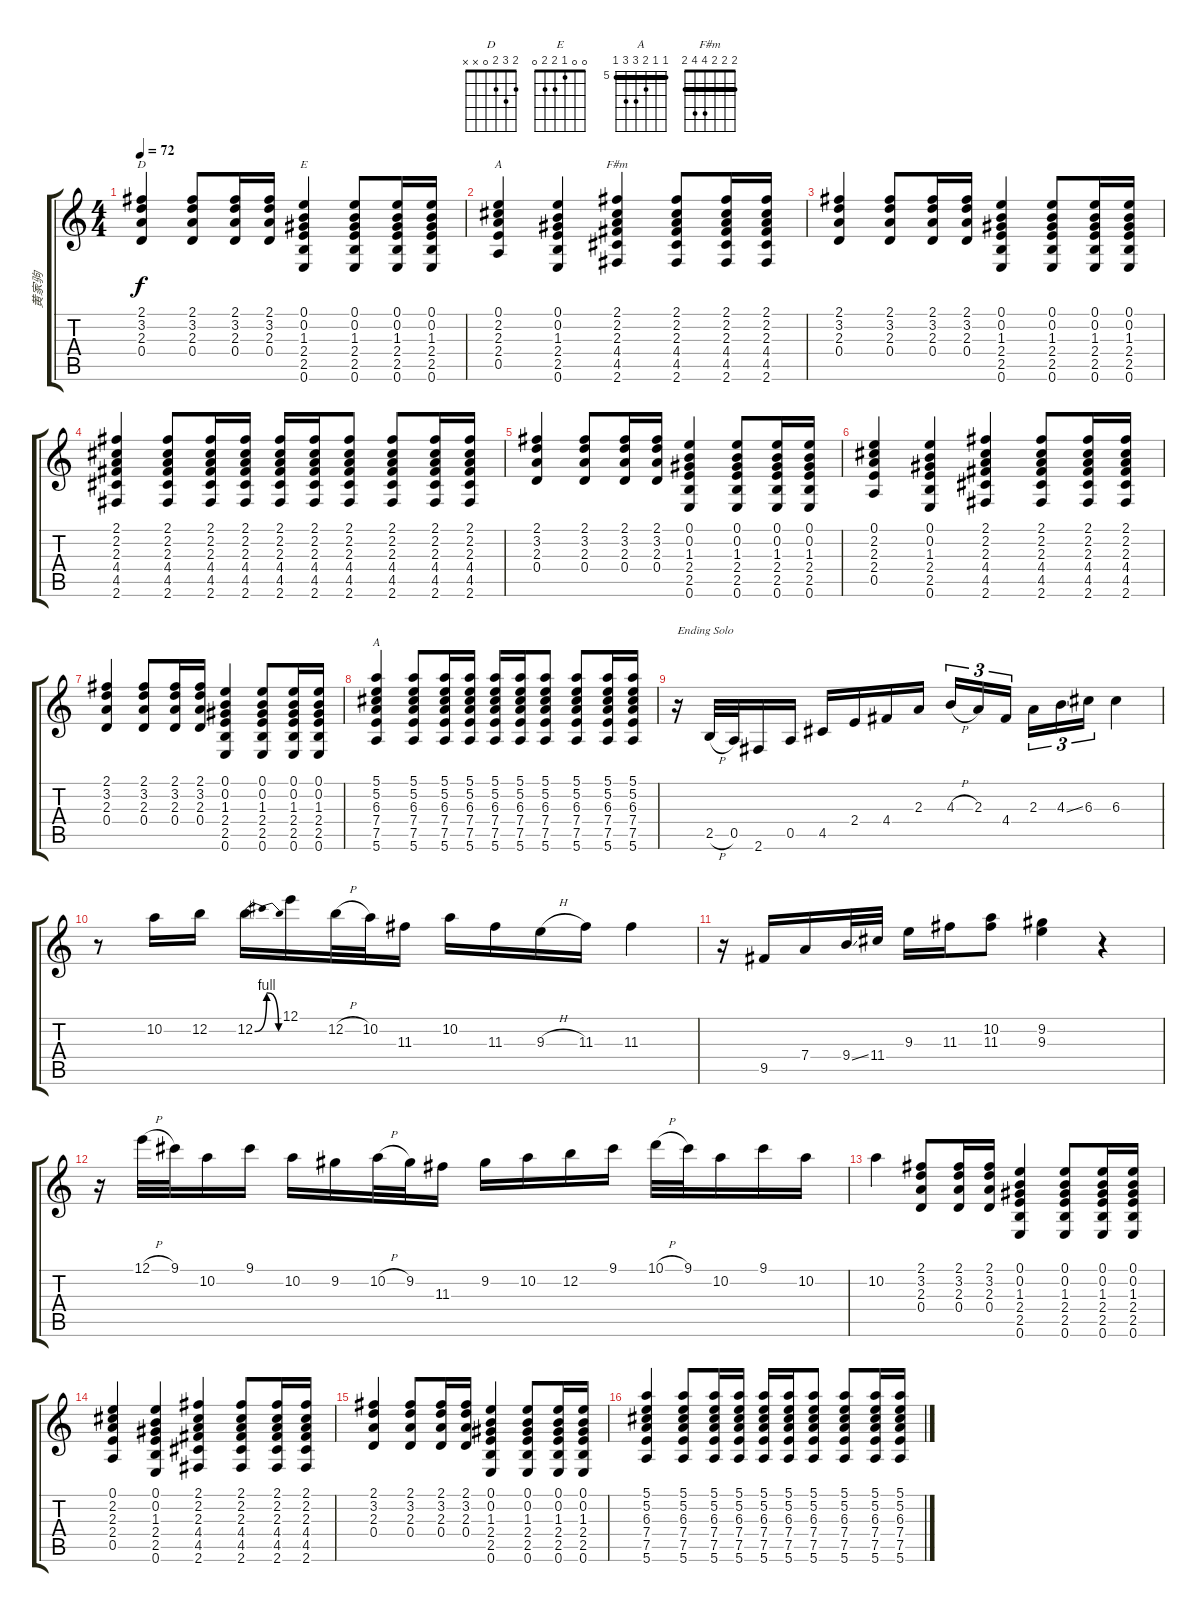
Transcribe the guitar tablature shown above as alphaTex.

\track ("黄家驹" "黄家驹") {instrument acousticguitarsteel}
\staff {score tabs}
\tuning (E4 B3 G3 D3 A2 E2) {hide}
\chord ("D" 2 3 2 0 x x)
\chord ("E" 0 0 1 2 2 0)
\chord ("A" 0 2 2 2 0 x)
\chord ("F#m" 2 2 2 4 4 2) {barre 2}
\chord ("A" 5 5 6 7 7 5) {firstfret 5 barre 5}
\ts (4 4)
\tempo 72
\clef g2
\ks c
(2.1 3.2 2.3 0.4).4{ch "D" dy f} (2.1 3.2 2.3 0.4).8 (2.1 3.2 2.3 0.4).16 (2.1 3.2 2.3 0.4).16 (0.1 0.2 1.3 2.4 2.5 0.6).4{ch "E"} (0.1 0.2 1.3 2.4 2.5 0.6).8 (0.1 0.2 1.3 2.4 2.5 0.6).16 (0.1 0.2 1.3 2.4 2.5 0.6).16 |
(0.1 2.2 2.3 2.4 0.5).4{ch "A"} (0.1 0.2 1.3 2.4 2.5 0.6).4 (2.1 2.2 2.3 4.4 4.5 2.6).4{ch "F#m"} (2.1 2.2 2.3 4.4 4.5 2.6).8 (2.1 2.2 2.3 4.4 4.5 2.6).16 (2.1 2.2 2.3 4.4 4.5 2.6).16 |
(2.1 3.2 2.3 0.4).4 (2.1 3.2 2.3 0.4).8 (2.1 3.2 2.3 0.4).16 (2.1 3.2 2.3 0.4).16 (0.1 0.2 1.3 2.4 2.5 0.6).4 (0.1 0.2 1.3 2.4 2.5 0.6).8 (0.1 0.2 1.3 2.4 2.5 0.6).16 (0.1 0.2 1.3 2.4 2.5 0.6).16 |
(2.1 2.2 2.3 4.4 4.5 2.6).4 (2.1 2.2 2.3 4.4 4.5 2.6).8 (2.1 2.2 2.3 4.4 4.5 2.6).16 (2.1 2.2 2.3 4.4 4.5 2.6).16 (2.1 2.2 2.3 4.4 4.5 2.6).16 (2.1 2.2 2.3 4.4 4.5 2.6).16 (2.1 2.2 2.3 4.4 4.5 2.6).8 (2.1 2.2 2.3 4.4 4.5 2.6).8 (2.1 2.2 2.3 4.4 4.5 2.6).16 (2.1 2.2 2.3 4.4 4.5 2.6).16 |
(2.1 3.2 2.3 0.4).4 (2.1 3.2 2.3 0.4).8 (2.1 3.2 2.3 0.4).16 (2.1 3.2 2.3 0.4).16 (0.1 0.2 1.3 2.4 2.5 0.6).4 (0.1 0.2 1.3 2.4 2.5 0.6).8 (0.1 0.2 1.3 2.4 2.5 0.6).16 (0.1 0.2 1.3 2.4 2.5 0.6).16 |
(0.1 2.2 2.3 2.4 0.5).4 (0.1 0.2 1.3 2.4 2.5 0.6).4 (2.1 2.2 2.3 4.4 4.5 2.6).4 (2.1 2.2 2.3 4.4 4.5 2.6).8 (2.1 2.2 2.3 4.4 4.5 2.6).16 (2.1 2.2 2.3 4.4 4.5 2.6).16 |
(2.1 3.2 2.3 0.4).4 (2.1 3.2 2.3 0.4).8 (2.1 3.2 2.3 0.4).16 (2.1 3.2 2.3 0.4).16 (0.1 0.2 1.3 2.4 2.5 0.6).4 (0.1 0.2 1.3 2.4 2.5 0.6).8 (0.1 0.2 1.3 2.4 2.5 0.6).16 (0.1 0.2 1.3 2.4 2.5 0.6).16 |
(5.1 5.2 6.3 7.4 7.5 5.6).4{ch "A"} (5.1 5.2 6.3 7.4 7.5 5.6).8 (5.1 5.2 6.3 7.4 7.5 5.6).16 (5.1 5.2 6.3 7.4 7.5 5.6).16 (5.1 5.2 6.3 7.4 7.5 5.6).16 (5.1 5.2 6.3 7.4 7.5 5.6).16 (5.1 5.2 6.3 7.4 7.5 5.6).8 (5.1 5.2 6.3 7.4 7.5 5.6).8 (5.1 5.2 6.3 7.4 7.5 5.6).16 (5.1 5.2 6.3 7.4 7.5 5.6).16 |
r.16{txt "Ending Solo" volume 16} 2.5{h}.32 0.5.32 2.6.16 0.5.16 4.5.16 2.4.16 4.4.16 2.3.16 4.3{h}.16{tu (3 2)} 2.3.16{tu (3 2)} 4.4.16{tu (3 2)} 2.3.16{tu (3 2)} 4.3{ss}.16{tu (3 2)} 6.3.16{tu (3 2)} 6.3.4 |
r.8 10.2.16 12.2.16 12.2{be (bendrelease 0 0 20 4 20 4 60 0)}.16 12.1.16 12.2{h}.32 10.2.32 11.3.16 10.2.16 11.3.16 9.3{h}.16 11.3.16 11.3.4 |
r.16 9.5.16 7.4.16 9.4{ss}.32 11.4.32 9.3.16 11.3.16 (10.2 11.3).8 (9.2 9.3).4 r.4 |
r.16 12.1{h}.32 9.1.32 10.2.16 9.1.16 10.2.16 9.2.16 10.2{h}.32 9.2.32 11.3.16 9.2.16 10.2.16 12.2.16 9.1.16 10.1{h}.32 9.1.32 10.2.16 9.1.16 10.2.16 |
10.2.4 (2.1 3.2 2.3 0.4).8{volume 9 instrument acousticguitarsteel} (2.1 3.2 2.3 0.4).16 (2.1 3.2 2.3 0.4).16 (0.1 0.2 1.3 2.4 2.5 0.6).4 (0.1 0.2 1.3 2.4 2.5 0.6).8 (0.1 0.2 1.3 2.4 2.5 0.6).16 (0.1 0.2 1.3 2.4 2.5 0.6).16 |
(0.1 2.2 2.3 2.4 0.5).4 (0.1 0.2 1.3 2.4 2.5 0.6).4 (2.1 2.2 2.3 4.4 4.5 2.6).4 (2.1 2.2 2.3 4.4 4.5 2.6).8 (2.1 2.2 2.3 4.4 4.5 2.6).16 (2.1 2.2 2.3 4.4 4.5 2.6).16 |
(2.1 3.2 2.3 0.4).4 (2.1 3.2 2.3 0.4).8 (2.1 3.2 2.3 0.4).16 (2.1 3.2 2.3 0.4).16 (0.1 0.2 1.3 2.4 2.5 0.6).4 (0.1 0.2 1.3 2.4 2.5 0.6).8 (0.1 0.2 1.3 2.4 2.5 0.6).16 (0.1 0.2 1.3 2.4 2.5 0.6).16 |
(5.1 5.2 6.3 7.4 7.5 5.6).4 (5.1 5.2 6.3 7.4 7.5 5.6).8 (5.1 5.2 6.3 7.4 7.5 5.6).16 (5.1 5.2 6.3 7.4 7.5 5.6).16 (5.1 5.2 6.3 7.4 7.5 5.6).16 (5.1 5.2 6.3 7.4 7.5 5.6).16 (5.1 5.2 6.3 7.4 7.5 5.6).8 (5.1 5.2 6.3 7.4 7.5 5.6).8 (5.1 5.2 6.3 7.4 7.5 5.6).16 (5.1 5.2 6.3 7.4 7.5 5.6).16
